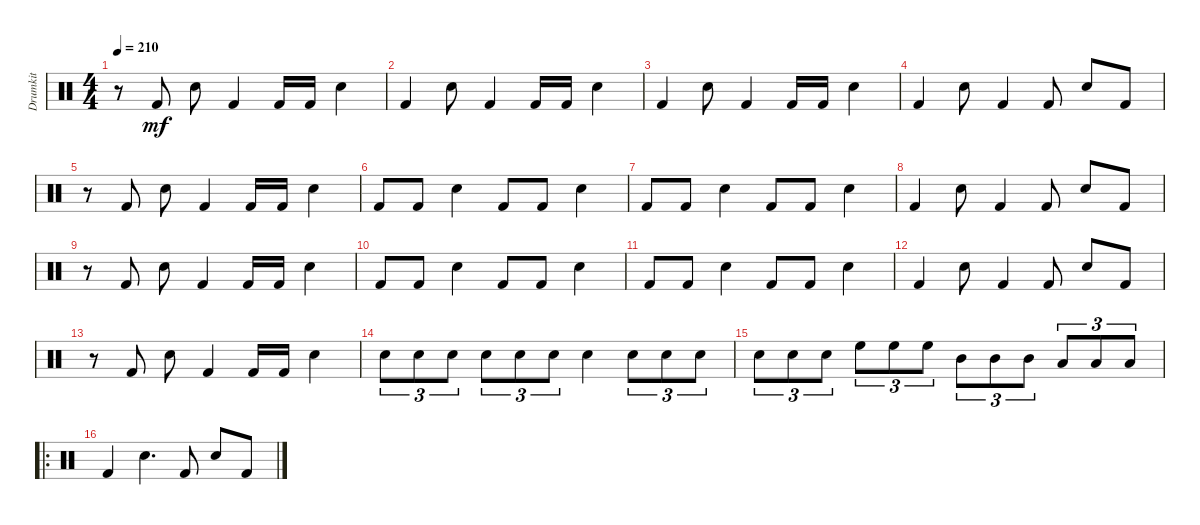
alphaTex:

\track ("Drumkit" "Drumkit") {instrument percussion}
\staff {score}
\articulation defaults
\ts (4 4)
\tempo 210
\clef neutral
\ks c
r.8{dy mf} "Kick (hit) 2".8 "Snare (hit) 2".8 "Kick (hit) 2".4 "Kick (hit) 2".16 "Kick (hit) 2".16 "Snare (hit) 2".4 |
"Kick (hit) 2".4 "Snare (hit) 2".8 "Kick (hit) 2".4 "Kick (hit) 2".16 "Kick (hit) 2".16 "Snare (hit) 2".4 |
"Kick (hit) 2".4 "Snare (hit) 2".8 "Kick (hit) 2".4 "Kick (hit) 2".16 "Kick (hit) 2".16 "Snare (hit) 2".4 |
"Kick (hit) 2".4 "Snare (hit) 2".8 "Kick (hit) 2".4 "Kick (hit) 2".8 "Snare (hit) 2".8 "Kick (hit) 2".8 |
r.8 "Kick (hit) 2".8 "Snare (hit) 2".8 "Kick (hit) 2".4 "Kick (hit) 2".16 "Kick (hit) 2".16 "Snare (hit) 2".4 |
"Kick (hit) 2".8 "Kick (hit) 2".8 "Snare (hit) 2".4 "Kick (hit) 2".8 "Kick (hit) 2".8 "Snare (hit) 2".4 |
"Kick (hit) 2".8 "Kick (hit) 2".8 "Snare (hit) 2".4 "Kick (hit) 2".8 "Kick (hit) 2".8 "Snare (hit) 2".4 |
"Kick (hit) 2".4 "Snare (hit) 2".8 "Kick (hit) 2".4 "Kick (hit) 2".8 "Snare (hit) 2".8 "Kick (hit) 2".8 |
r.8 "Kick (hit) 2".8 "Snare (hit) 2".8 "Kick (hit) 2".4 "Kick (hit) 2".16 "Kick (hit) 2".16 "Snare (hit) 2".4 |
"Kick (hit) 2".8 "Kick (hit) 2".8 "Snare (hit) 2".4 "Kick (hit) 2".8 "Kick (hit) 2".8 "Snare (hit) 2".4 |
"Kick (hit) 2".8 "Kick (hit) 2".8 "Snare (hit) 2".4 "Kick (hit) 2".8 "Kick (hit) 2".8 "Snare (hit) 2".4 |
"Kick (hit) 2".4 "Snare (hit) 2".8 "Kick (hit) 2".4 "Kick (hit) 2".8 "Snare (hit) 2".8 "Kick (hit) 2".8 |
r.8 "Kick (hit) 2".8 "Snare (hit) 2".8 "Kick (hit) 2".4 "Kick (hit) 2".16 "Kick (hit) 2".16 "Snare (hit) 2".4 |
"Snare (hit) 2".8{tu (3 2)} "Snare (hit) 2".8{tu (3 2)} "Snare (hit) 2".8{tu (3 2)} "Snare (hit) 2".8{tu (3 2)} "Snare (hit) 2".8{tu (3 2)} "Snare (hit) 2".8{tu (3 2)} "Snare (hit) 2".4 "Snare (hit) 2".8{tu (3 2)} "Snare (hit) 2".8{tu (3 2)} "Snare (hit) 2".8{tu (3 2)} |
"Snare (hit) 2".8{tu (3 2)} "Snare (hit) 2".8{tu (3 2)} "Snare (hit) 2".8{tu (3 2)} "High Floor Tom (hit)".8{tu (3 2)} "High Floor Tom (hit)".8{tu (3 2)} "High Floor Tom (hit)".8{tu (3 2)} "Mid Tom (hit)".8{tu (3 2)} "Mid Tom (hit)".8{tu (3 2)} "Mid Tom (hit)".8{tu (3 2)} "Low Tom (hit)".8{tu (3 2)} "Low Tom (hit)".8{tu (3 2)} "Low Tom (hit)".8{tu (3 2)} |
\ro "Kick (hit) 2".4 "Snare (hit) 2".4{d} "Kick (hit) 2".8 "Snare (hit) 2".8 "Kick (hit) 2".8
